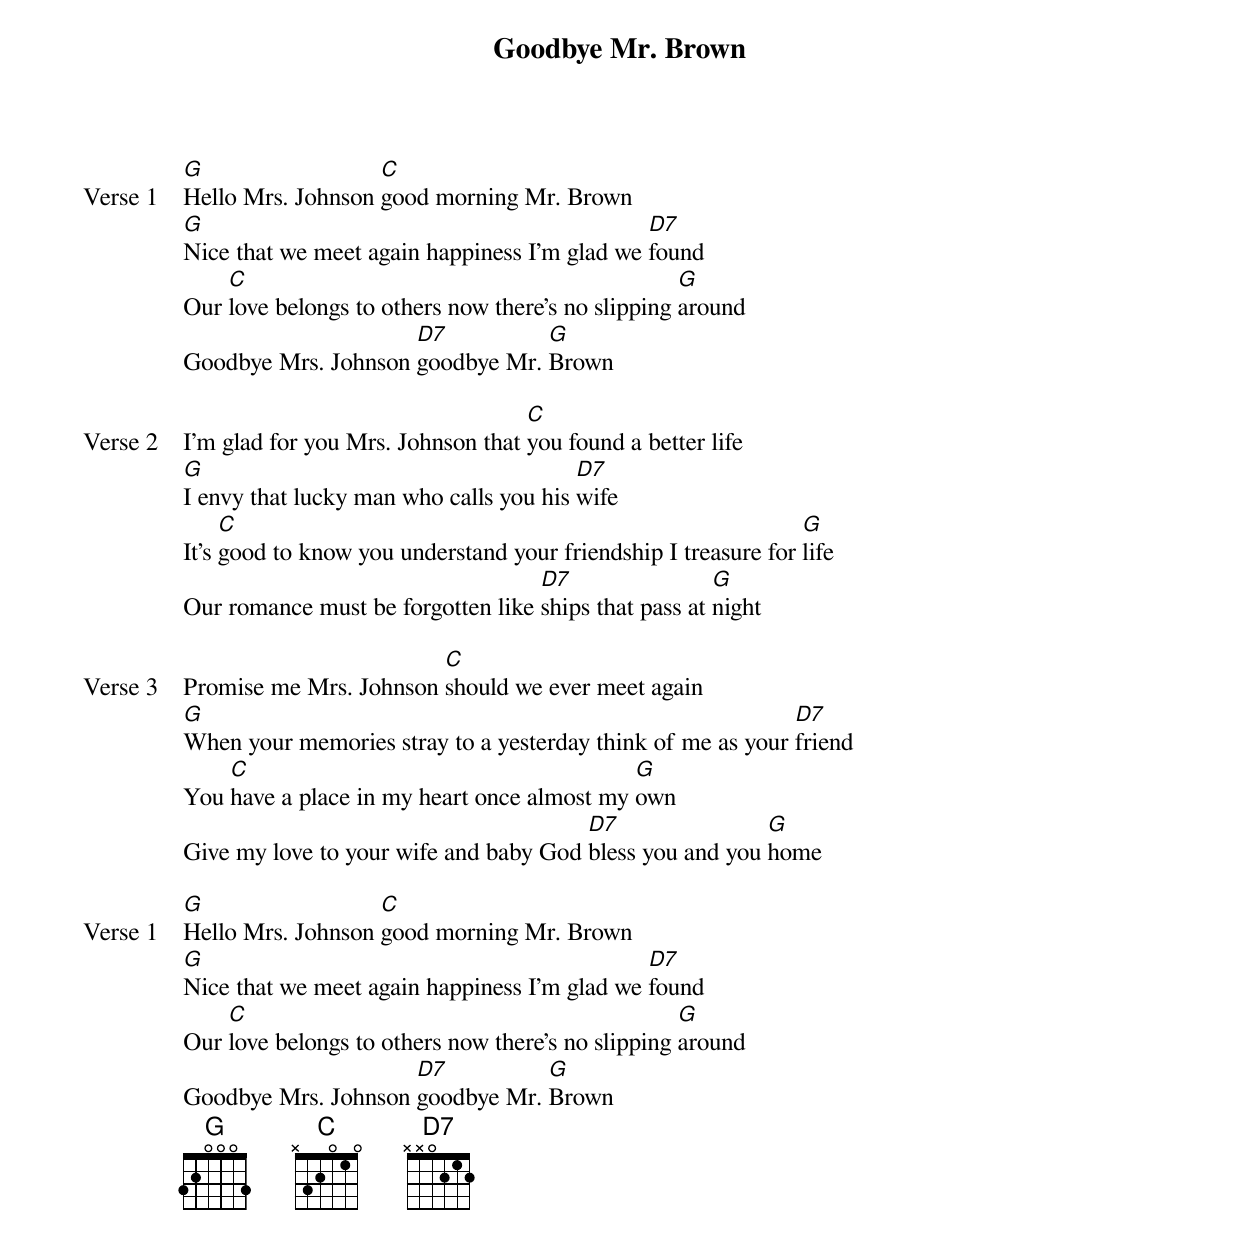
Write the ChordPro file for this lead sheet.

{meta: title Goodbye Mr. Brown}
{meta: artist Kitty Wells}
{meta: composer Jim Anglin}

{start_of_verse: Verse 1}
[G]Hello Mrs. Johnson [C]good morning Mr. Brown
[G]Nice that we meet again happiness I’m glad we [D7]found
Our [C]love belongs to others now there’s no slipping [G]around
Goodbye Mrs. Johnson [D7]goodbye Mr. [G]Brown
{end_of_verse}

{start_of_verse: Verse 2}
I’m glad for you Mrs. Johnson that [C]you found a better life
[G]I envy that lucky man who calls you his [D7]wife
It’s [C]good to know you understand your friendship I treasure for [G]life
Our romance must be forgotten like [D7]ships that pass at [G]night
{end_of_verse}

{start_of_verse: Verse 3}
Promise me Mrs. Johnson [C]should we ever meet again
[G]When your memories stray to a yesterday think of me as your [D7]friend
You [C]have a place in my heart once almost my [G]own
Give my love to your wife and baby God [D7]bless you and you [G]home
{end_of_verse}

{start_of_verse: Verse 1}
[G]Hello Mrs. Johnson [C]good morning Mr. Brown
[G]Nice that we meet again happiness I’m glad we [D7]found
Our [C]love belongs to others now there’s no slipping [G]around
Goodbye Mrs. Johnson [D7]goodbye Mr. [G]Brown
{end_of_verse}
